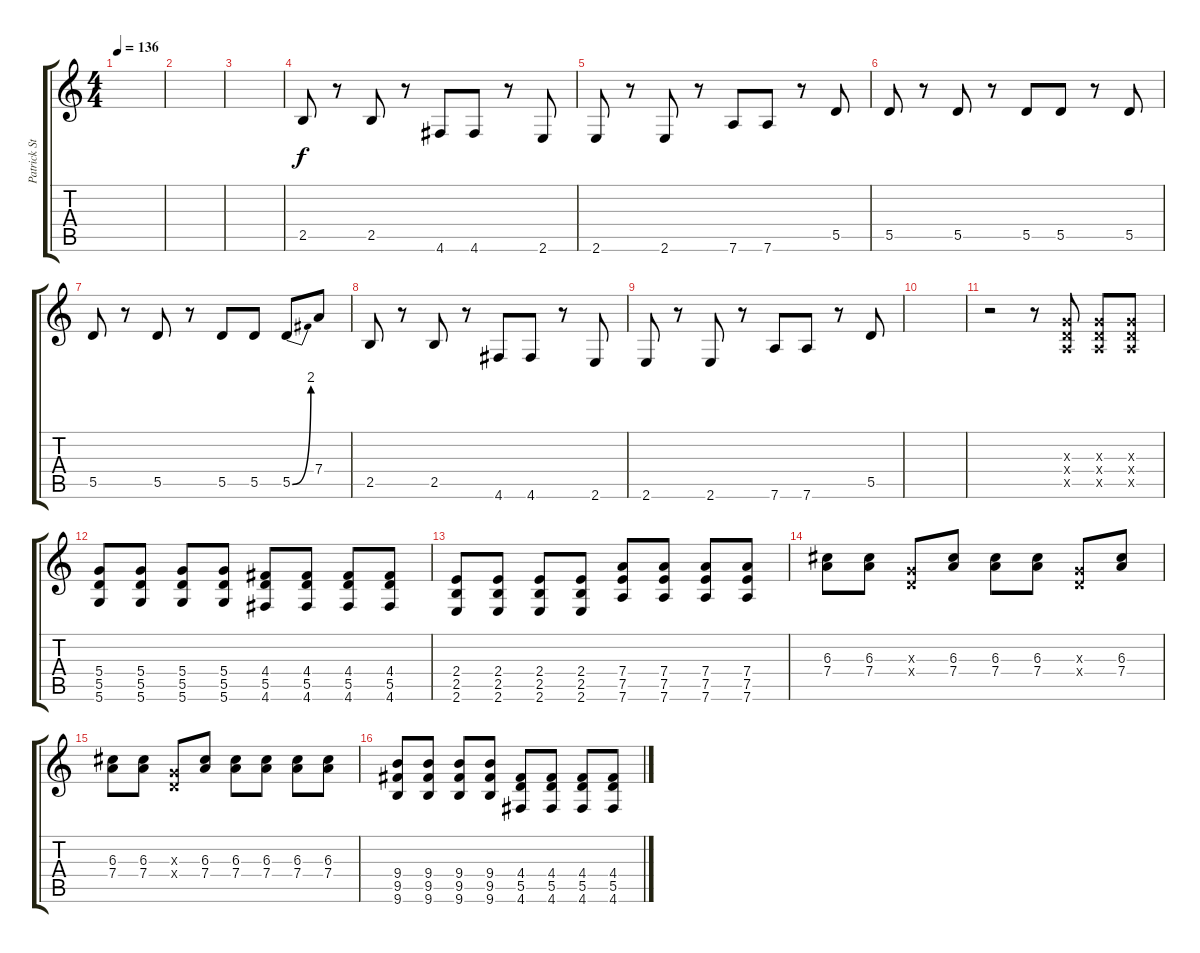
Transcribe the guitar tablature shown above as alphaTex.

\track ("Patrick Stumph (Rythmn Guitar)" "Patrick St") {instrument overdrivenguitar}
\staff {score tabs}
\tuning (E4 B3 G3 D3 A2 D2) {hide}
\ts (4 4)
\tempo 136
\clef g2
\ks c
|
|
|
2.5.8 r.8 2.5.8 r.8 4.6.8 4.6.8 r.8 2.6.8 |
2.6.8 r.8 2.6.8 r.8 7.6.8 7.6.8 r.8 5.5.8 |
5.5.8 r.8 5.5.8 r.8 5.5.8 5.5.8 r.8 5.5.8 |
5.5.8 r.8 5.5.8 r.8 5.5.8 5.5.8 5.5{be (bend 0 0 60 8)}.8 7.4.8 |
2.5.8 r.8 2.5.8 r.8 4.6.8 4.6.8 r.8 2.6.8 |
2.6.8 r.8 2.6.8 r.8 7.6.8 7.6.8 r.8 5.5.8 |
|
r.2 r.8 (0.3{x} 0.4{x} 0.5{x}).8 (0.3{x} 0.4{x} 0.5{x}).8 (0.3{x} 0.4{x} 0.5{x}).8 |
(5.4 5.5 5.6).8 (5.4 5.5 5.6).8 (5.4 5.5 5.6).8 (5.4 5.5 5.6).8 (4.4 5.5 4.6).8 (4.4 5.5 4.6).8 (4.4 5.5 4.6).8 (4.4 5.5 4.6).8 |
(2.4 2.5 2.6).8 (2.4 2.5 2.6).8 (2.4 2.5 2.6).8 (2.4 2.5 2.6).8 (7.4 7.5 7.6).8 (7.4 7.5 7.6).8 (7.4 7.5 7.6).8 (7.4 7.5 7.6).8 |
(6.3 7.4).8 (6.3 7.4).8 (0.3{x} 0.4{x}).8 (6.3 7.4).8 (6.3 7.4).8 (6.3 7.4).8 (0.3{x} 0.4{x}).8 (6.3 7.4).8 |
(6.3 7.4).8 (6.3 7.4).8 (0.3{x} 0.4{x}).8 (6.3 7.4).8 (6.3 7.4).8 (6.3 7.4).8 (6.3 7.4).8 (6.3 7.4).8 |
(9.4 9.5 9.6).8 (9.4 9.5 9.6).8 (9.4 9.5 9.6).8 (9.4 9.5 9.6).8 (4.4 5.5 4.6).8 (4.4 5.5 4.6).8 (4.4 5.5 4.6).8 (4.4 5.5 4.6).8
